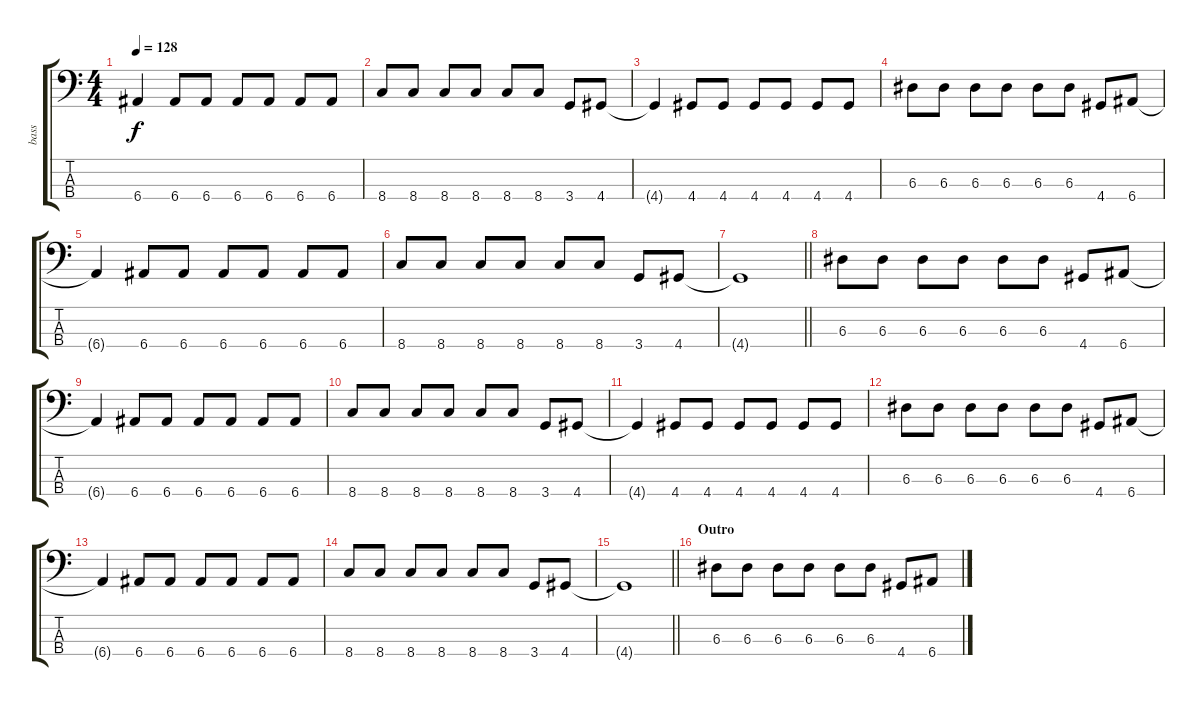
\track ("bass" "bass") {instrument electricbassfinger}
\staff {score tabs}
\tuning (G2 D2 A1 E1) {hide}
\ts (4 4)
\tempo 128
\clef f4
\ks c
6.4{t}.4{dy f} 6.4.8 6.4.8 6.4.8 6.4.8 6.4.8 6.4.8 |
8.4.8 8.4.8 8.4.8 8.4.8 8.4.8 8.4.8 3.4.8 4.4.8 |
4.4{t}.4 4.4.8 4.4.8 4.4.8 4.4.8 4.4.8 4.4.8 |
6.3.8 6.3.8 6.3.8 6.3.8 6.3.8 6.3.8 4.4.8 6.4.8 |
6.4{t}.4 6.4.8 6.4.8 6.4.8 6.4.8 6.4.8 6.4.8 |
8.4.8 8.4.8 8.4.8 8.4.8 8.4.8 8.4.8 3.4.8 4.4.8 |
\barLineRight lightlight
4.4{t}.1 |
6.3.8 6.3.8 6.3.8 6.3.8 6.3.8 6.3.8 4.4.8 6.4.8 |
6.4{t}.4 6.4.8 6.4.8 6.4.8 6.4.8 6.4.8 6.4.8 |
8.4.8 8.4.8 8.4.8 8.4.8 8.4.8 8.4.8 3.4.8 4.4.8 |
4.4{t}.4 4.4.8 4.4.8 4.4.8 4.4.8 4.4.8 4.4.8 |
6.3.8 6.3.8 6.3.8 6.3.8 6.3.8 6.3.8 4.4.8 6.4.8 |
6.4{t}.4 6.4.8 6.4.8 6.4.8 6.4.8 6.4.8 6.4.8 |
8.4.8 8.4.8 8.4.8 8.4.8 8.4.8 8.4.8 3.4.8 4.4.8 |
\barLineRight lightlight
4.4{t}.1 |
\section ("" "Outro")
6.3.8 6.3.8 6.3.8 6.3.8 6.3.8 6.3.8 4.4.8 6.4.8
